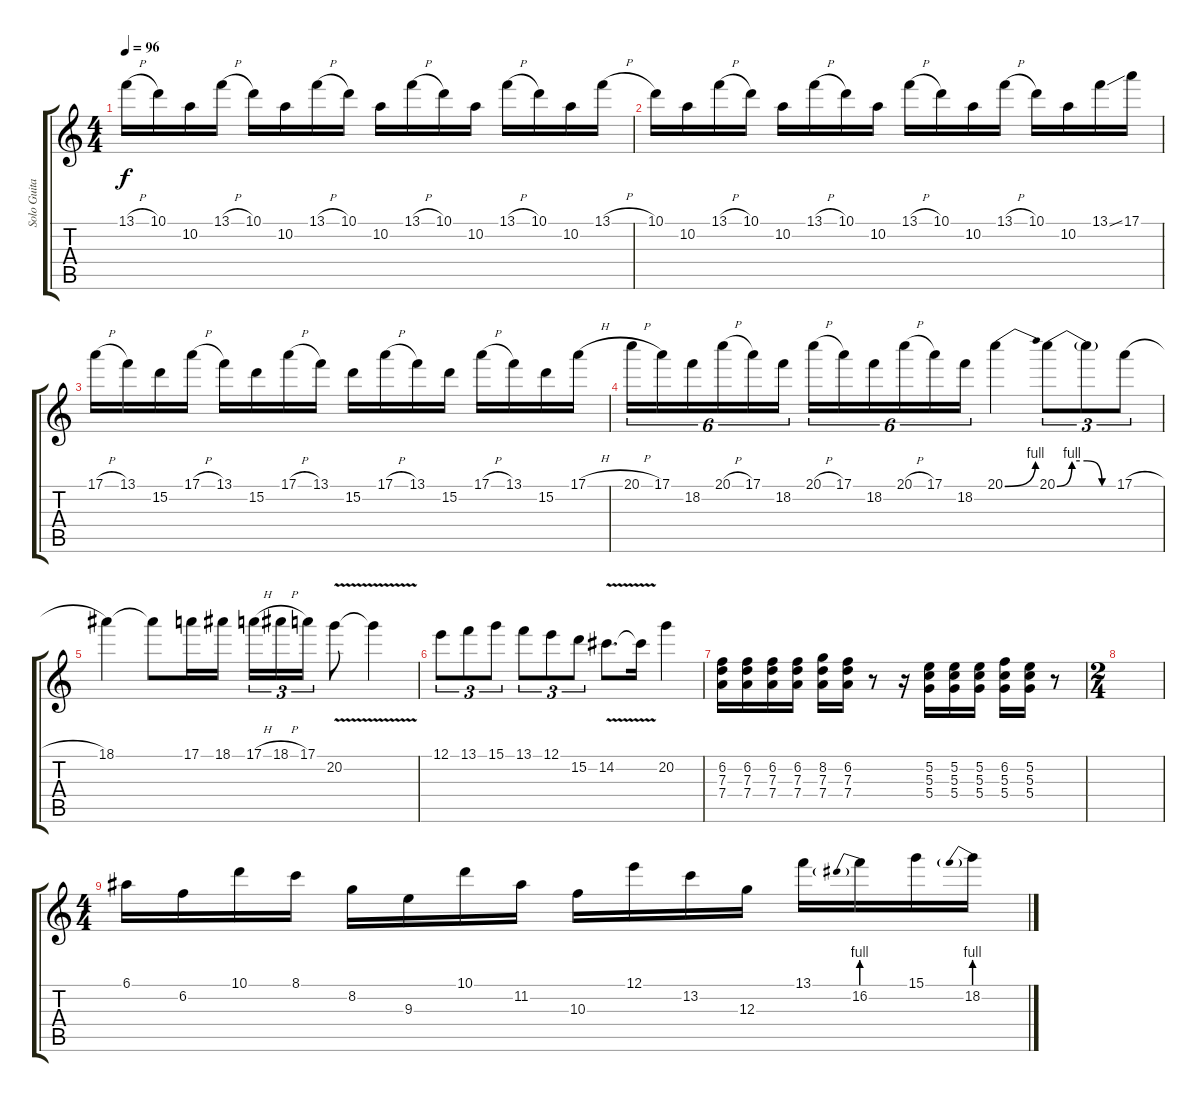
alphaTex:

\track ("Solo Guitar" "Solo Guita") {instrument overdrivenguitar}
\staff {score tabs}
\tuning (E4 B3 G3 D3 A2 E2) {hide}
\ts (4 4)
\tempo 96
\clef g2
\ks c
13.1{h}.16{dy f} 10.1.16 10.2.16 13.1{h}.16 10.1.16 10.2.16 13.1{h}.16 10.1.16 10.2.16 13.1{h}.16 10.1.16 10.2.16 13.1{h}.16 10.1.16 10.2.16 13.1{h}.16 |
10.1.16 10.2.16 13.1{h}.16 10.1.16 10.2.16 13.1{h}.16 10.1.16 10.2.16 13.1{h}.16 10.1.16 10.2.16 13.1{h}.16 10.1.16 10.2.16 13.1{ss}.16 17.1.16 |
17.1{h}.16 13.1.16 15.2.16 17.1{h}.16 13.1.16 15.2.16 17.1{h}.16 13.1.16 15.2.16 17.1{h}.16 13.1.16 15.2.16 17.1{h}.16 13.1.16 15.2.16 17.1{h}.16 |
20.1{h}.16{tu (6 4)} 17.1.16{tu (6 4)} 18.2.16{tu (6 4)} 20.1{h}.16{tu (6 4)} 17.1.16{tu (6 4)} 18.2.16{tu (6 4)} 20.1{h}.16{tu (6 4)} 17.1.16{tu (6 4)} 18.2.16{tu (6 4)} 20.1{h}.16{tu (6 4)} 17.1.16{tu (6 4)} 18.2.16{tu (6 4)} 20.1{be (bend 0 0 60 4)}.4 20.1{be (custom 0 0 15 4 30 4 45 0 60 0)}.8{tu (3 2)} 20.1{t}.8{tu (3 2)} 17.1{h}.8{tu (3 2)} |
18.1.4 18.1{t}.8 17.1.16 18.1.16 17.1{h}.16{tu (3 2)} 18.1{h}.16{tu (3 2)} 17.1.16{tu (3 2)} 20.2{v}.8 20.2{t}.4 |
12.1.8{tu (3 2)} 13.1.8{tu (3 2)} 15.1.8{tu (3 2)} 13.1.8{tu (3 2)} 12.1.8{tu (3 2)} 15.2.8{tu (3 2)} 14.2{v}.8{d} 14.2{t}.16 20.2.4 |
(6.2 7.3 7.4).16 (6.2 7.3 7.4).16 (6.2 7.3 7.4).16 (6.2 7.3 7.4).16 (8.2 7.3 7.4).16 (6.2 7.3 7.4).16 r.8 r.16 (5.2 5.3 5.4).16 (5.2 5.3 5.4).16 (5.2 5.3 5.4).16 (6.2 5.3 5.4).16 (5.2 5.3 5.4).16 r.8 |
\ts (2 4)
|
\ts (4 4)
6.1.16 6.2.16 10.1.16 8.1.16 8.2.16 9.3.16 10.1.16 11.2.16 10.3.16 12.1.16 13.2.16 12.3.16 13.1.16 16.2{be (prebend 0 4 60 4)}.16 15.1.16 18.2{be (prebend 0 4 60 4)}.16
